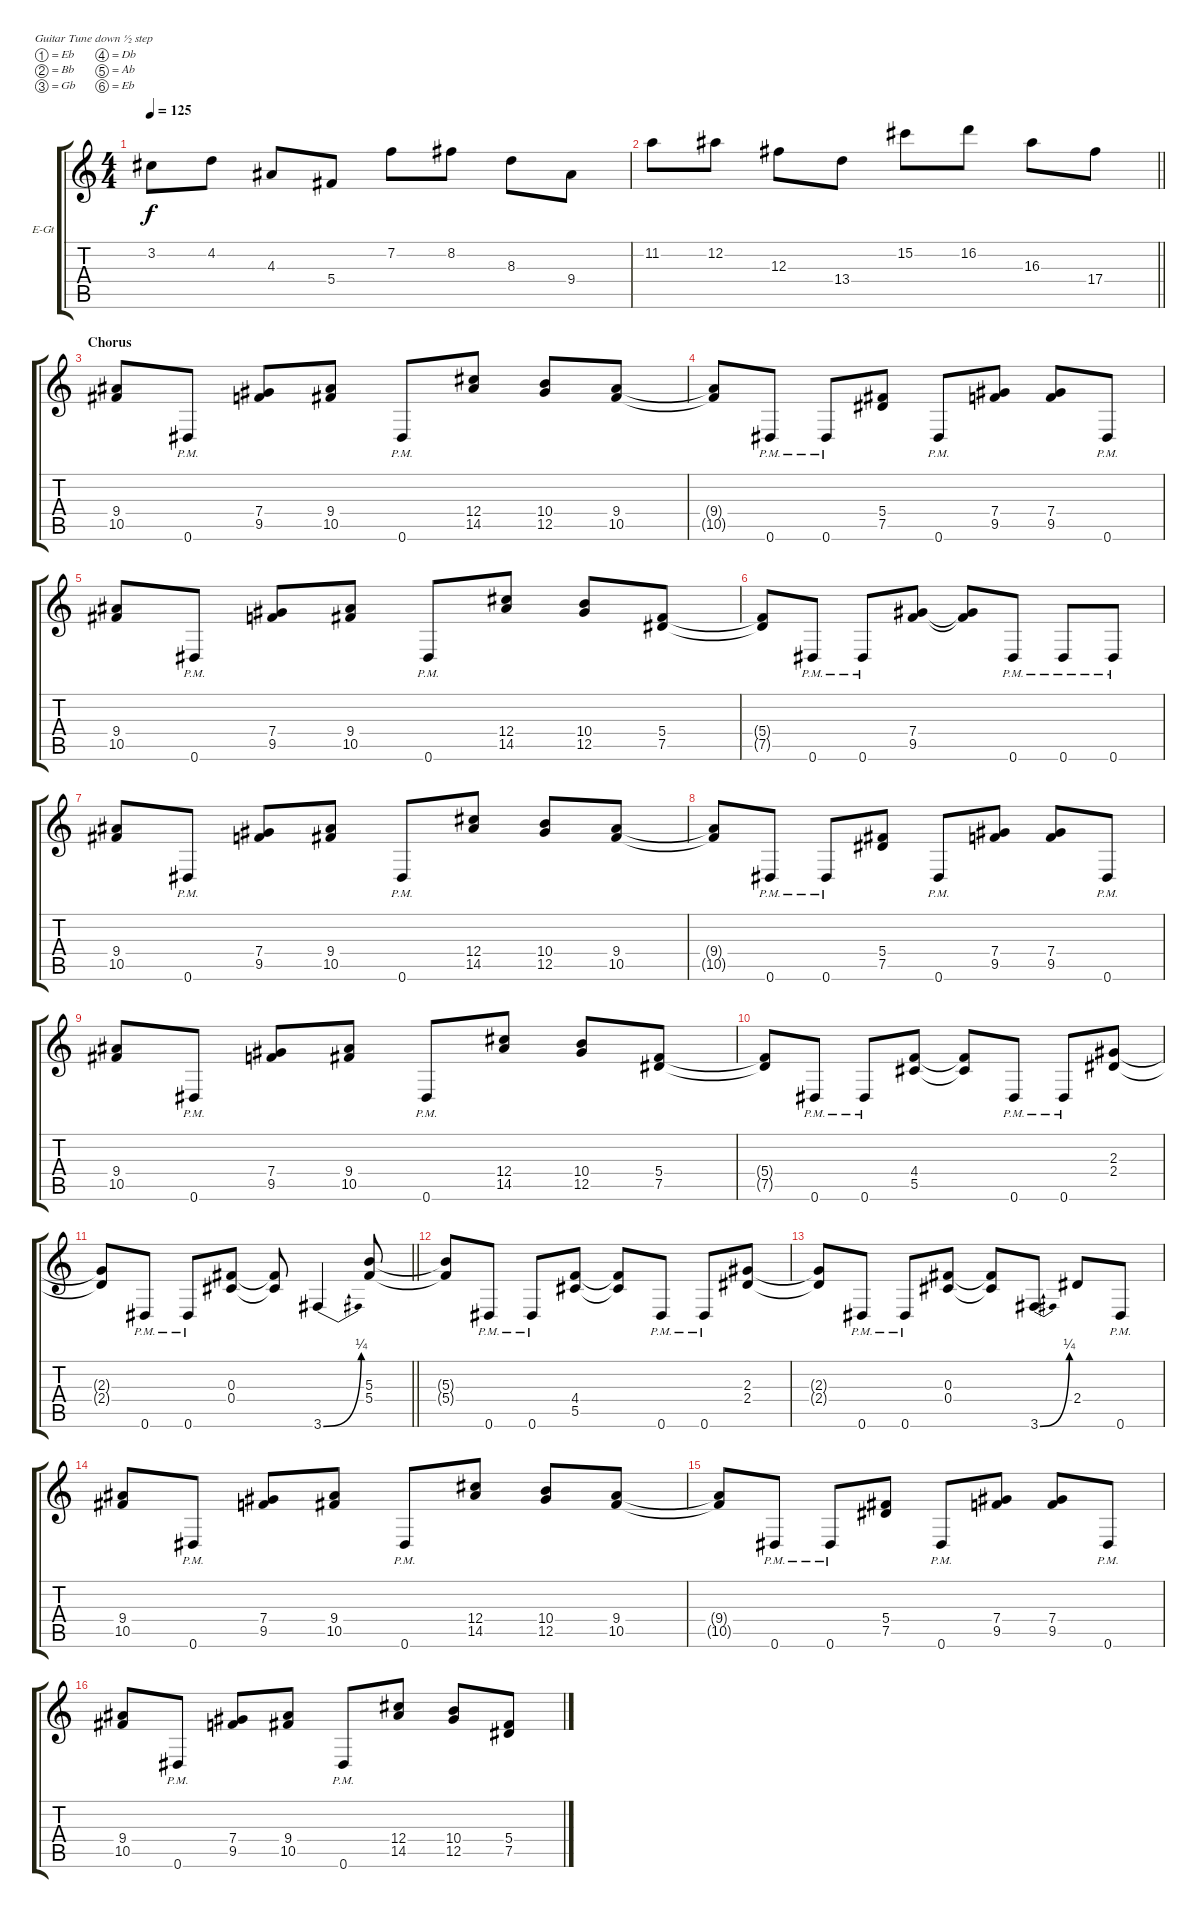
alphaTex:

\bracketExtendMode groupsimilarinstruments
\firstSystemTrackNameOrientation horizontal
\otherSystemsTrackNameOrientation horizontal
\track ("Marty Friedman" "E-Gt") {instrument distortionguitar}
\staff {score tabs}
\tuning (Eb4 Bb3 Gb3 Db3 Ab2 Eb2)
\ts (4 4)
\tempo 125
\clef g2
\ks c
3.2.8{dy f} 4.2.8 4.3.8 5.4.8 7.2.8 8.2.8 8.3.8 9.4.8 |
\barLineRight lightlight
11.2.8 12.2.8 12.3.8 13.4.8 15.2.8 16.2.8 16.3.8 17.4.8 |
\section ("" "Chorus")
(9.4 10.5).8 0.6{pm}.8 (7.4 9.5).8 (9.4 10.5).8 0.6{pm}.8 (12.4 14.5).8 (10.4 12.5).8 (9.4 10.5).8 |
(9.4{t} 10.5{t}).8 0.6{pm}.8 0.6{pm}.8 (5.4 7.5).8 0.6{pm}.8 (7.4 9.5).8 (7.4 9.5).8 0.6{pm}.8 |
(9.4 10.5).8 0.6{pm}.8 (7.4 9.5).8 (9.4 10.5).8 0.6{pm}.8 (12.4 14.5).8 (10.4 12.5).8 (5.4 7.5).8 |
(5.4{t} 7.5{t}).8 0.6{pm}.8 0.6{pm}.8 (7.4 9.5).8 (7.4{t} 9.5{t}).8 0.6{pm}.8 0.6{pm}.8 0.6{pm}.8 |
(9.4 10.5).8 0.6{pm}.8 (7.4 9.5).8 (9.4 10.5).8 0.6{pm}.8 (12.4 14.5).8 (10.4 12.5).8 (9.4 10.5).8 |
(9.4{t} 10.5{t}).8 0.6{pm}.8 0.6{pm}.8 (5.4 7.5).8 0.6{pm}.8 (7.4 9.5).8 (7.4 9.5).8 0.6{pm}.8 |
(9.4 10.5).8 0.6{pm}.8 (7.4 9.5).8 (9.4 10.5).8 0.6{pm}.8 (12.4 14.5).8 (10.4 12.5).8 (5.4 7.5).8 |
(5.4{t} 7.5{t}).8 0.6{pm}.8 0.6{pm}.8 (5.5 4.4).8 (4.4{t} 5.5{t}).8 0.6{pm}.8 0.6{pm}.8 (2.3 2.4).8 |
\barLineRight lightlight
(2.3{t} 2.4{t}).8 0.6{pm}.8 0.6{pm}.8 (0.3 0.4).8 (0.3{t} 0.4{t}).8 3.6{be (bend 0 0 60 1)}.4 (5.4 5.3).8 |
(5.4{t} 5.3{t}).8 0.6{pm}.8 0.6{pm}.8 (4.4 5.5).8 (4.4{t} 5.5{t}).8 0.6{pm}.8 0.6{pm}.8 (2.4 2.3).8 |
(2.4{t} 2.3{t}).8 0.6{pm}.8 0.6{pm}.8 (0.4 0.3).8 (0.4{t} 0.3{t}).8 3.6{be (bend 0 0 60 1)}.8 2.4.8 0.6{pm}.8 |
(9.4 10.5).8 0.6{pm}.8 (7.4 9.5).8 (9.4 10.5).8 0.6{pm}.8 (12.4 14.5).8 (10.4 12.5).8 (9.4 10.5).8 |
(9.4{t} 10.5{t}).8 0.6{pm}.8 0.6{pm}.8 (5.4 7.5).8 0.6{pm}.8 (7.4 9.5).8 (7.4 9.5).8 0.6{pm}.8 |
(9.4 10.5).8 0.6{pm}.8 (7.4 9.5).8 (9.4 10.5).8 0.6{pm}.8 (12.4 14.5).8 (10.4 12.5).8 (5.4 7.5).8
